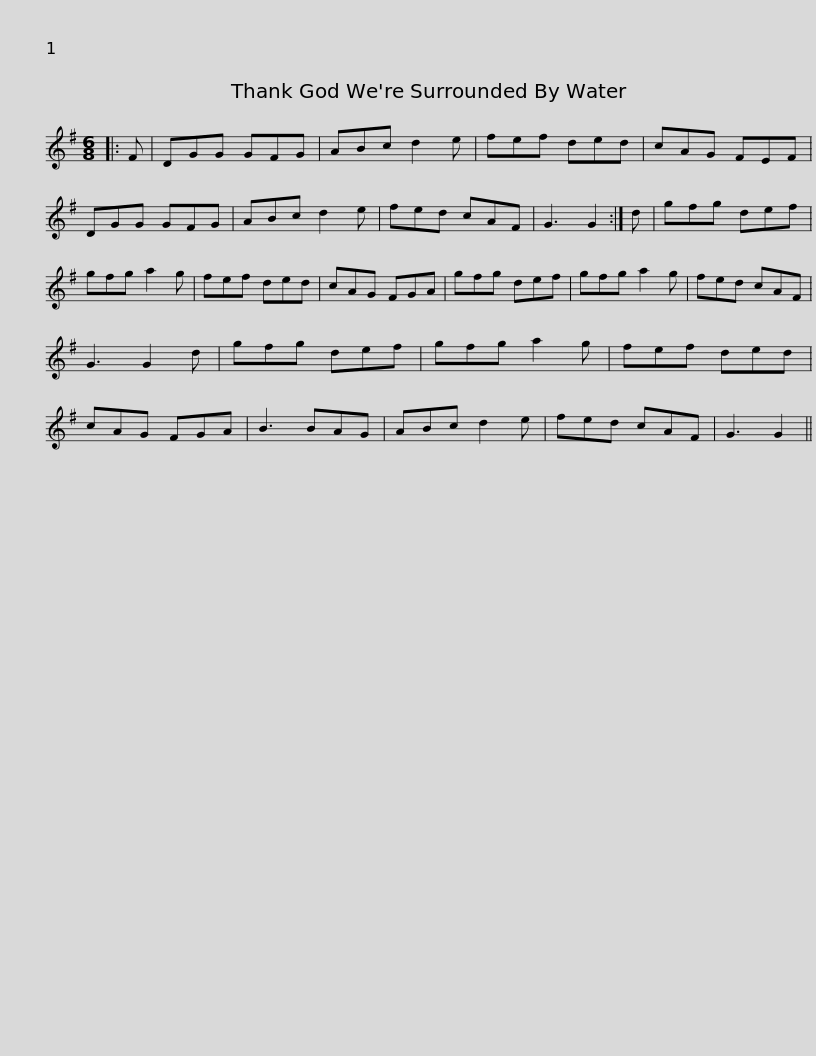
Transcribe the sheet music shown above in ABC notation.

X:1
L:1/8
M:6/8
I:linebreak $
K:G
V:1 treble
V:1
|: F | DGG GFG | ABc d2 e | fef ded | cAG FEF | %5
 DGG GFG | ABc d2 e | fed cAF |$ G3 G2 :| d | %10
 gfg def | gfg a2 g | fef ded | cAG FGA | gfg def | %15
 gfg a2 g |$ fed cAF | G3 G2 d | gfg def | gfg a2 g | %20
 fef ded | cAG FGA | B3 BAG | ABc d2 e |$ fed cAF | %25
 G3 G2 || %26
